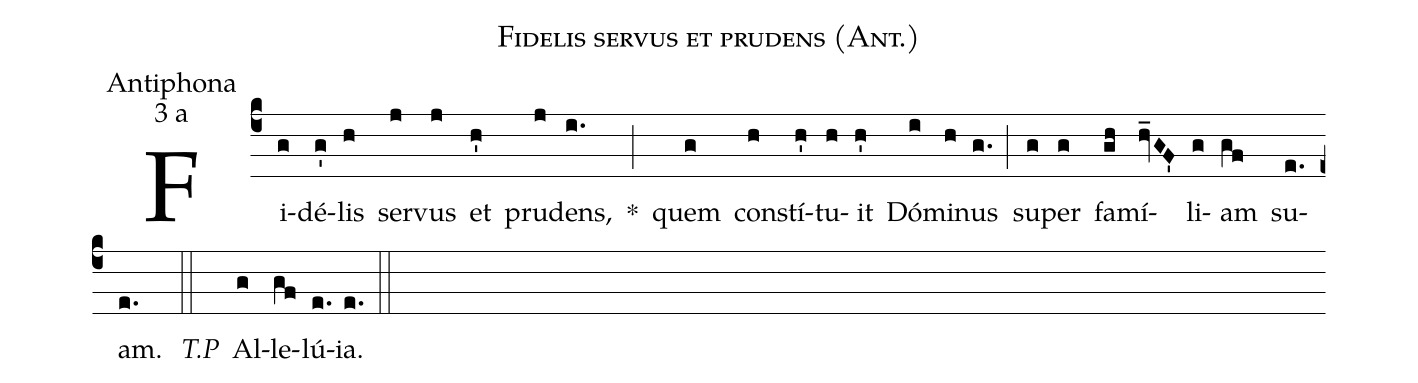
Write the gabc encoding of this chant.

name:Fidelis servus et prudens (Ant.);
office-part:Antiphona;
mode:3;
mode-differentia:a;
%%
(c4) Fi(g)dé(g')lis(h) ser(j)vus(j) et(h') pru(j)dens,(i.) *(;) quem(g) con(h)stí(h')tu(h)it(h') Dó(i)mi(h)nus(g.) (;) su(g)per(g) fa(gh)mí(hv_GF')li(g)am(gf) su(e.)am.(e.) ~<i>T.P</i>(::) Al(g)le(gf)lú(e.)ia.(e.) (::)
